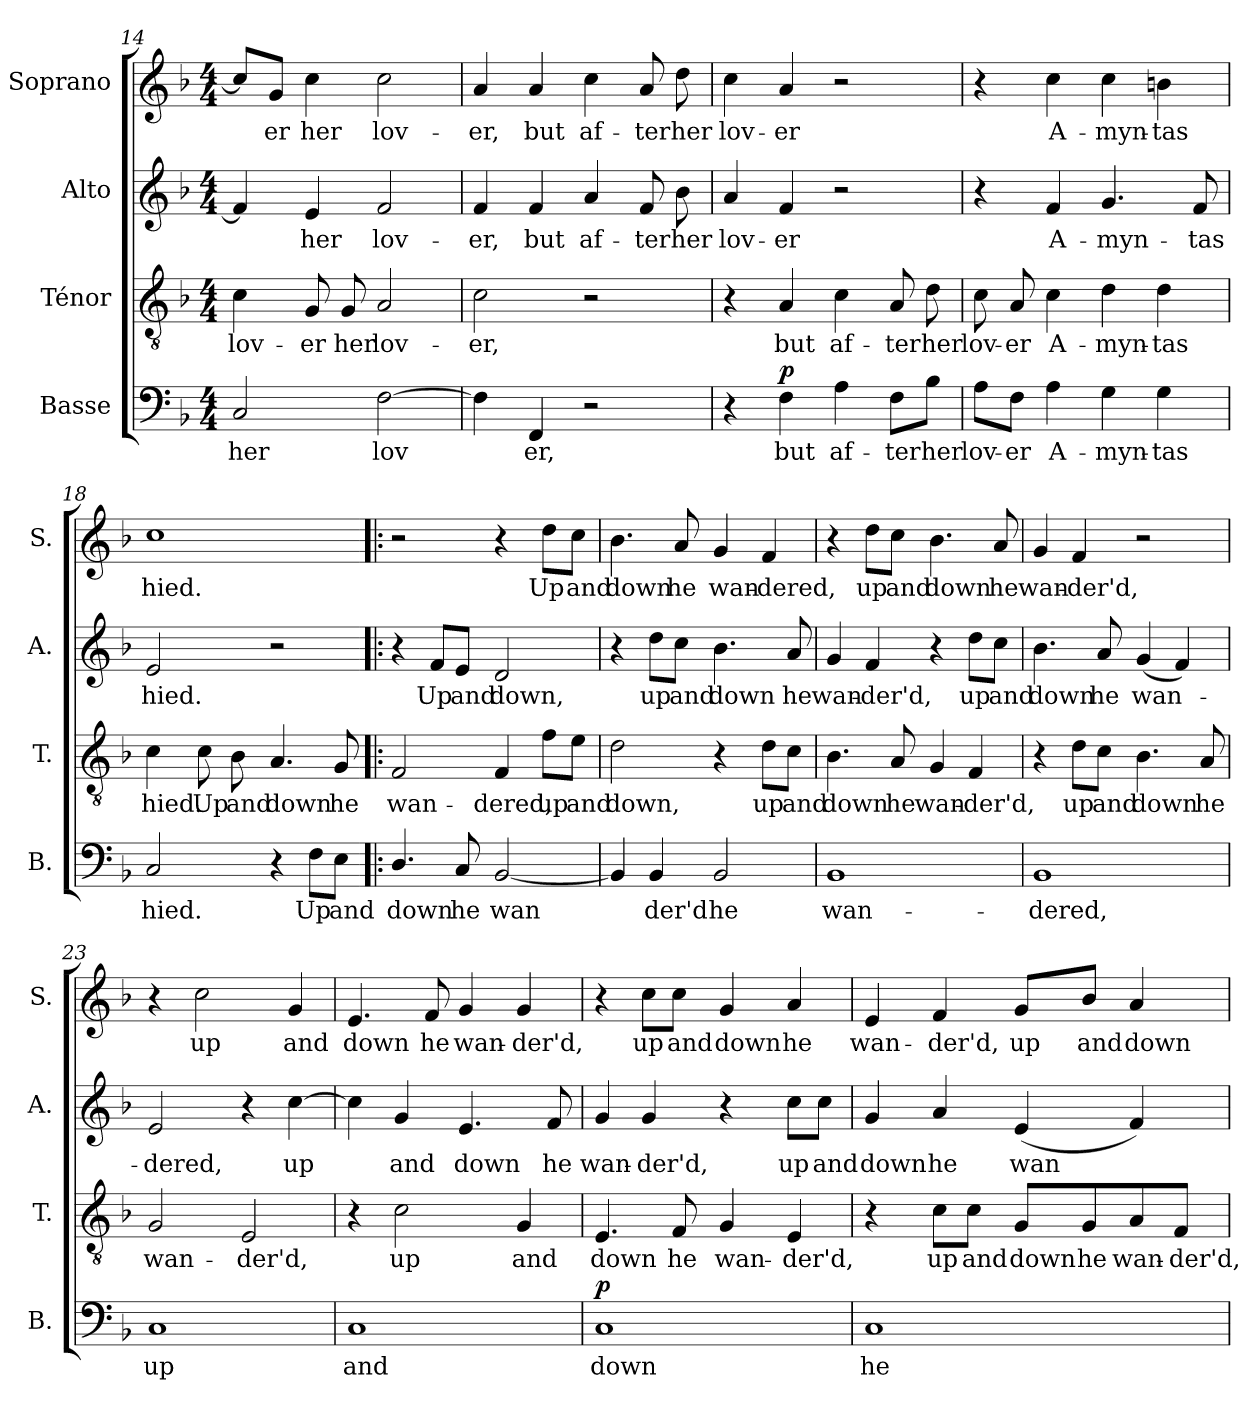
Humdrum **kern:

**kern	**text	**dynam	**kern	**text	**kern	**text	**kern	**text
*part4	*part4	*part4	*part3	*part3	*part2	*part2	*part1	*part1
*staff4	*staff4	*staff4	*staff3	*staff3	*staff2	*staff2	*staff1	*staff1
*I"Basse	*	*	*I"Ténor	*	*I"Alto	*	*I"Soprano	*
*I'B.	*	*	*I'T.	*	*I'A.	*	*I'S.	*
*clefF4	*	*	*clefGv2	*	*clefG2	*	*clefG2	*
*k[b-]	*	*	*k[b-]	*	*k[b-]	*	*k[b-]	*
*F:	*	*	*F:	*	*F:	*	*F:	*
*M4/4	*	*	*M4/4	*	*M4/4	*	*M4/4	*
=14	=14	=14	=14	=14	=14	=14	=14	=14
!	!LO:LY:b	!	!	!LO:LY:b	!	!	!	!
2C/	her	.	4c\	lov-	4f/]	.	8cc/L]	.
!	!	!	!	!	!	!	!	!LO:LY:b
.	.	.	.	.	.	.	8g/J	er
!	!	!	!	!LO:LY:b	!	!LO:LY:b	!	!LO:LY:b
.	.	.	8G/	-er	4e/	her	4cc\	her
!	!	!	!	!LO:LY:b	!	!	!	!
.	.	.	8G/	her	.	.	.	.
!	!LO:LY:b	!	!	!LO:LY:b	!	!LO:LY:b	!	!LO:LY:b
[2F\	lov	.	2A/	lov-	2f/	lov-	2cc\	lov-
!!LO:PB:g=z
=15	=15	=15	=15	=15	=15	=15	=15	=15
!	!	!	!	!LO:LY:b	!	!LO:LY:b	!	!LO:LY:b
4F\]	.	.	2c\	-er,	4f/	-er,	4a/	-er,
!	!LO:LY:b	!	!	!	!	!LO:LY:b	!	!LO:LY:b
4FF/	er,	.	.	.	4f/	but	4a/	but
!	!	!	!	!	!	!LO:LY:b	!	!LO:LY:b
2r	.	.	2r	.	4a/	af-	4cc\	af-
!	!	!	!	!	!	!LO:LY:b	!	!LO:LY:b
.	.	.	.	.	8f/	-ter	8a/	-ter
!	!	!	!	!	!	!LO:LY:b	!	!LO:LY:b
.	.	.	.	.	8b-\	her	8dd\	her
=16	=16	=16	=16	=16	=16	=16	=16	=16
!	!	!	!	!	!	!LO:LY:b	!	!LO:LY:b
4r	.	.	4r	.	4a/	lov-	4cc\	lov-
!	!LO:LY:b	!LO:DY:a	!	!LO:LY:b	!	!LO:LY:b	!	!LO:LY:b
4F\	but	p	4A/	but	4f/	-er	4a/	-er
!	!LO:LY:b	!	!	!LO:LY:b	!	!	!	!
4A\	af-	.	4c\	af-	2r	.	2r	.
!	!LO:LY:b	!	!	!LO:LY:b	!	!	!	!
8F\L	-ter	.	8A/	-ter	.	.	.	.
!	!LO:LY:b	!	!	!LO:LY:b	!	!	!	!
8B-\J	her	.	8d\	her	.	.	.	.
=17	=17	=17	=17	=17	=17	=17	=17	=17
!	!LO:LY:b	!	!	!LO:LY:b	!	!	!	!
8A\L	lov-	.	8c\	lov-	4r	.	4r	.
!	!LO:LY:b	!	!	!LO:LY:b	!	!	!	!
8F\J	-er	.	8A/	-er	.	.	.	.
!	!LO:LY:b	!	!	!LO:LY:b	!	!LO:LY:b	!	!LO:LY:b
4A\	A-	.	4c\	A-	4f/	A-	4cc\	A-
!	!LO:LY:b	!	!	!LO:LY:b	!	!LO:LY:b	!	!LO:LY:b
4G\	-myn-	.	4d\	-myn-	4.g/	-myn-	4cc\	-myn-
!	!LO:LY:b	!	!	!LO:LY:b	!	!	!	!LO:LY:b
4G\	-tas	.	4d\	-tas	.	.	4bn\	-tas
!	!	!	!	!	!	!LO:LY:b	!	!
.	.	.	.	.	8f/	-tas	.	.
=18	=18	=18	=18	=18	=18	=18	=18	=18
!	!LO:LY:b	!	!	!LO:LY:b	!	!LO:LY:b	!	!LO:LY:b
2C/	hied.	.	4c\	hied.	2e/	hied.	1cc	hied.
!	!	!	!	!LO:LY:b	!	!	!	!
.	.	.	8c\	Up	.	.	.	.
!	!	!	!	!LO:LY:b	!	!	!	!
.	.	.	8B-\	and	.	.	.	.
!	!	!	!	!LO:LY:b	!	!	!	!
4r	.	.	4.A/	down	2r	.	.	.
!	!LO:LY:b	!	!	!	!	!	!	!
8F\L	Up	.	.	.	.	.	.	.
!	!LO:LY:b	!	!	!LO:LY:b	!	!	!	!
8E\J	and	.	8G/	he	.	.	.	.
!!LO:LB:g=z
=19!|:	=19!|:	=19!|:	=19!|:	=19!|:	=19!|:	=19!|:	=19!|:	=19!|:
!	!LO:LY:b	!	!	!LO:LY:b	!	!	!	!
4.D/	down	.	2F/	wan-	4r	.	2r	.
!	!	!	!	!	!	!LO:LY:b	!	!
.	.	.	.	.	8f/L	Up	.	.
!	!LO:LY:b	!	!	!	!	!LO:LY:b	!	!
8C/	he	.	.	.	8e/J	and	.	.
!	!LO:LY:b	!	!	!LO:LY:b	!	!LO:LY:b	!	!
[2BB-/	wan	.	4F/	-dered,	2d/	down,	4r	.
!	!	!	!	!LO:LY:b	!	!	!	!LO:LY:b
.	.	.	8f\L	up	.	.	8dd\L	Up
!	!	!	!	!LO:LY:b	!	!	!	!LO:LY:b
.	.	.	8e\J	and	.	.	8cc\J	and
=20	=20	=20	=20	=20	=20	=20	=20	=20
!	!	!	!	!LO:LY:b	!	!	!	!LO:LY:b
4BB-/]	.	.	2d\	down,	4r	.	4.b-\	down
!	!LO:LY:b	!	!	!	!	!LO:LY:b	!	!
4BB-/	der'd	.	.	.	8dd\L	up	.	.
!	!	!	!	!	!	!LO:LY:b	!	!LO:LY:b
.	.	.	.	.	8cc\J	and	8a/	he
!	!LO:LY:b	!	!	!	!	!LO:LY:b	!	!LO:LY:b
2BB-/	he	.	4r	.	4.b-\	down	4g/	wan-
!	!	!	!	!LO:LY:b	!	!	!	!LO:LY:b
.	.	.	8d\L	up	.	.	4f/	-dered,
!	!	!	!	!LO:LY:b	!	!LO:LY:b	!	!
.	.	.	8c\J	and	8a/	he	.	.
=21	=21	=21	=21	=21	=21	=21	=21	=21
!	!LO:LY:b	!	!	!LO:LY:b	!	!LO:LY:b	!	!
1BB-	wan-	.	4.B-\	down	4g/	wan-	4r	.
!	!	!	!	!	!	!LO:LY:b	!	!LO:LY:b
.	.	.	.	.	4f/	-der'd,	8dd\L	up
!	!	!	!	!LO:LY:b	!	!	!	!LO:LY:b
.	.	.	8A/	he	.	.	8cc\J	and
!	!	!	!	!LO:LY:b	!	!	!	!LO:LY:b
.	.	.	4G/	wan-	4r	.	4.b-\	down
!	!	!	!	!LO:LY:b	!	!LO:LY:b	!	!
.	.	.	4F/	-der'd,	8dd\L	up	.	.
!	!	!	!	!	!	!LO:LY:b	!	!LO:LY:b
.	.	.	.	.	8cc\J	and	8a/	he
=22	=22	=22	=22	=22	=22	=22	=22	=22
!	!LO:LY:b	!	!	!	!	!LO:LY:b	!	!LO:LY:b
1BB-	-dered,	.	4r	.	4.b-\	down	4g/	wan-
!	!	!	!	!LO:LY:b	!	!	!	!LO:LY:b
.	.	.	8d\L	up	.	.	4f/	-der'd,
!	!	!	!	!LO:LY:b	!	!LO:LY:b	!	!
.	.	.	8c\J	and	8a/	he	.	.
!	!	!	!	!LO:LY:b	!	!LO:LY:b	!	!
.	.	.	4.B-\	down	(<4g/	wan-	2r	.
.	.	.	.	.	4f/)	.	.	.
!	!	!	!	!LO:LY:b	!	!	!	!
.	.	.	8A/	he	.	.	.	.
!!LO:LB:g=z
=23	=23	=23	=23	=23	=23	=23	=23	=23
!	!LO:LY:b	!	!	!LO:LY:b	!	!LO:LY:b	!	!
1C	up	.	2G/	wan-	2e/	-dered,	4r	.
!	!	!	!	!	!	!	!	!LO:LY:b
.	.	.	.	.	.	.	2cc\	up
!	!	!	!	!LO:LY:b	!	!	!	!
.	.	.	2E/	-der'd,	4r	.	.	.
!	!	!	!	!	!	!LO:LY:b	!	!LO:LY:b
.	.	.	.	.	[4cc\	up	4g/	and
=24	=24	=24	=24	=24	=24	=24	=24	=24
!	!LO:LY:b	!	!	!	!	!	!	!LO:LY:b
1C	and	.	4r	.	4cc\]	.	4.e/	down
!	!	!	!	!LO:LY:b	!	!LO:LY:b	!	!
.	.	.	2c\	up	4g/	and	.	.
!	!	!	!	!	!	!	!	!LO:LY:b
.	.	.	.	.	.	.	8f/	he
!	!	!	!	!	!	!LO:LY:b	!	!LO:LY:b
.	.	.	.	.	4.e/	down	4g/	wan-
!	!	!	!	!LO:LY:b	!	!	!	!LO:LY:b
.	.	.	4G/	and	.	.	4g/	-der'd,
!	!	!	!	!	!	!LO:LY:b	!	!
.	.	.	.	.	8f/	he	.	.
=25	=25	=25	=25	=25	=25	=25	=25	=25
!	!LO:LY:b	!LO:DY:a	!	!LO:LY:b	!	!LO:LY:b	!	!
1C	down	p	4.E/	down	4g/	wan-	4r	.
!	!	!	!	!	!	!LO:LY:b	!	!LO:LY:b
.	.	.	.	.	4g/	-der'd,	8cc\L	up
!	!	!	!	!LO:LY:b	!	!	!	!LO:LY:b
.	.	.	8F/	he	.	.	8cc\J	and
!	!	!	!	!LO:LY:b	!	!	!	!LO:LY:b
.	.	.	4G/	wan-	4r	.	4g/	down
!	!	!	!	!LO:LY:b	!	!LO:LY:b	!	!LO:LY:b
.	.	.	4E/	-der'd,	8cc\L	up	4a/	he
!	!	!	!	!	!	!LO:LY:b	!	!
.	.	.	.	.	8cc\J	and	.	.
=26	=26	=26	=26	=26	=26	=26	=26	=26
!	!LO:LY:b	!	!	!	!	!LO:LY:b	!	!LO:LY:b
1C	he	.	4r	.	4g/	down	4e/	wan-
!	!	!	!	!LO:LY:b	!	!LO:LY:b	!	!LO:LY:b
.	.	.	8c\L	up	4a/	he	4f/	-der'd,
!	!	!	!	!LO:LY:b	!	!	!	!
.	.	.	8c\J	and	.	.	.	.
!	!	!	!	!LO:LY:b	!	!LO:LY:b	!	!LO:LY:b
.	.	.	8G/L	down	(<4e/	wan	8g/L	up
!	!	!	!	!LO:LY:b	!	!	!	!LO:LY:b
.	.	.	8G/	he	.	.	8b-/J	and
!	!	!	!	!LO:LY:b	!	!	!	!LO:LY:b
.	.	.	8A/	wan-	4f/)	.	4a/	down
!	!	!	!	!LO:LY:b	!	!	!	!
.	.	.	8F/J	-der'd,	.	.	.	.
=	=	=	=	=	=	=	=	=
*-	*-	*-	*-	*-	*-	*-	*-	*-
